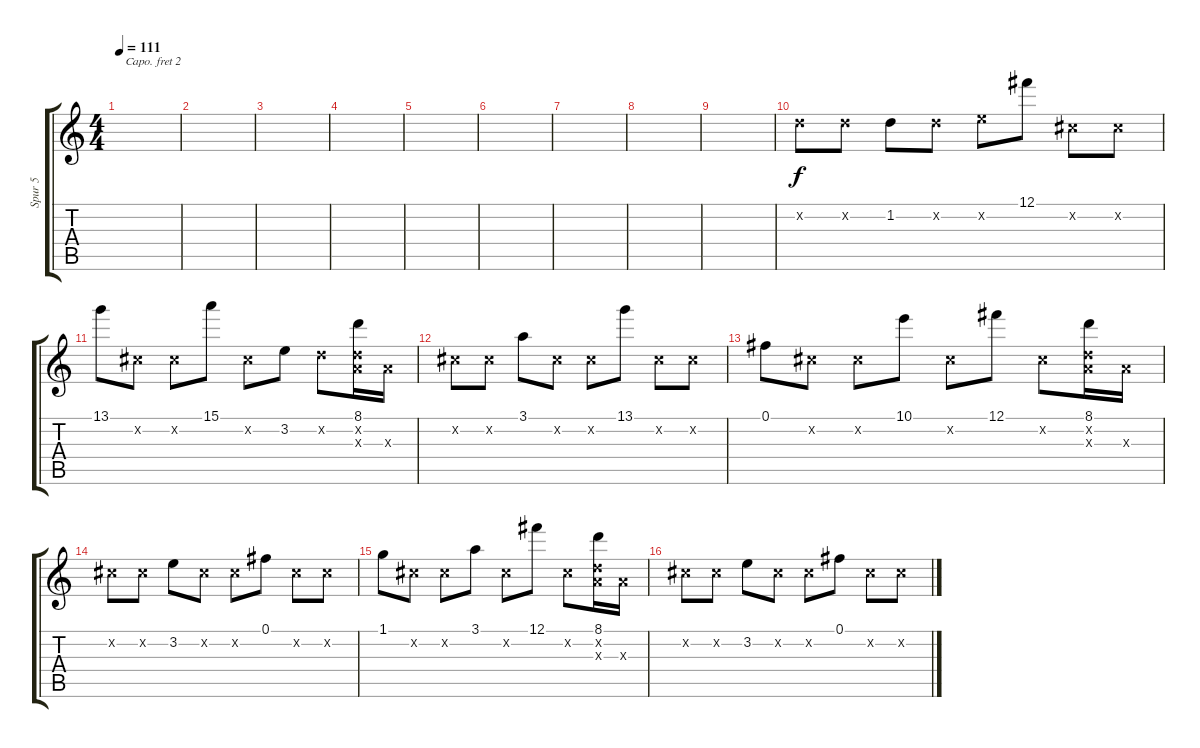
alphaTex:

\track ("Spur 5" "Spur 5") {instrument percussiveorgan}
\staff {score tabs}
\capo 2
\tuning (E5 B4 G4 D4 A3 E3) {hide}
\ts (4 4)
\tempo 111
\clef g2
\ks c
|
|
|
|
|
|
|
|
|
1.2{x}.8 1.2{x}.8 1.2.8 1.2{x}.8 3.2{x}.8 12.1.8 0.2{x}.8 0.2{x}.8 |
13.1.8 0.2{x}.8 0.2{x}.8 15.1.8 0.2{x}.8 3.2.8 1.2{x}.8 (8.1 1.2{x} 0.3{x}).16{volume 10} 0.3{x}.16{volume 16} |
0.2{x}.8 0.2{x}.8 3.1.8 0.2{x}.8 0.2{x}.8 13.1.8 0.2{x}.8 0.2{x}.8 |
0.1.8 0.2{x}.8 0.2{x}.8 10.1.8 0.2{x}.8 12.1.8 0.2{x}.8 (8.1 1.2{x} 0.3{x}).16{volume 10} 0.3{x}.16{volume 16} |
0.2{x}.8 0.2{x}.8 3.2.8 0.2{x}.8 0.2{x}.8 0.1.8 0.2{x}.8 0.2{x}.8 |
1.1.8 0.2{x}.8 0.2{x}.8 3.1.8 0.2{x}.8 12.1.8 0.2{x}.8 (8.1 1.2{x} 0.3{x}).16{volume 10} 0.3{x}.16{volume 16} |
0.2{x}.8 0.2{x}.8 3.2.8 0.2{x}.8 0.2{x}.8 0.1.8 0.2{x}.8 0.2{x}.8
